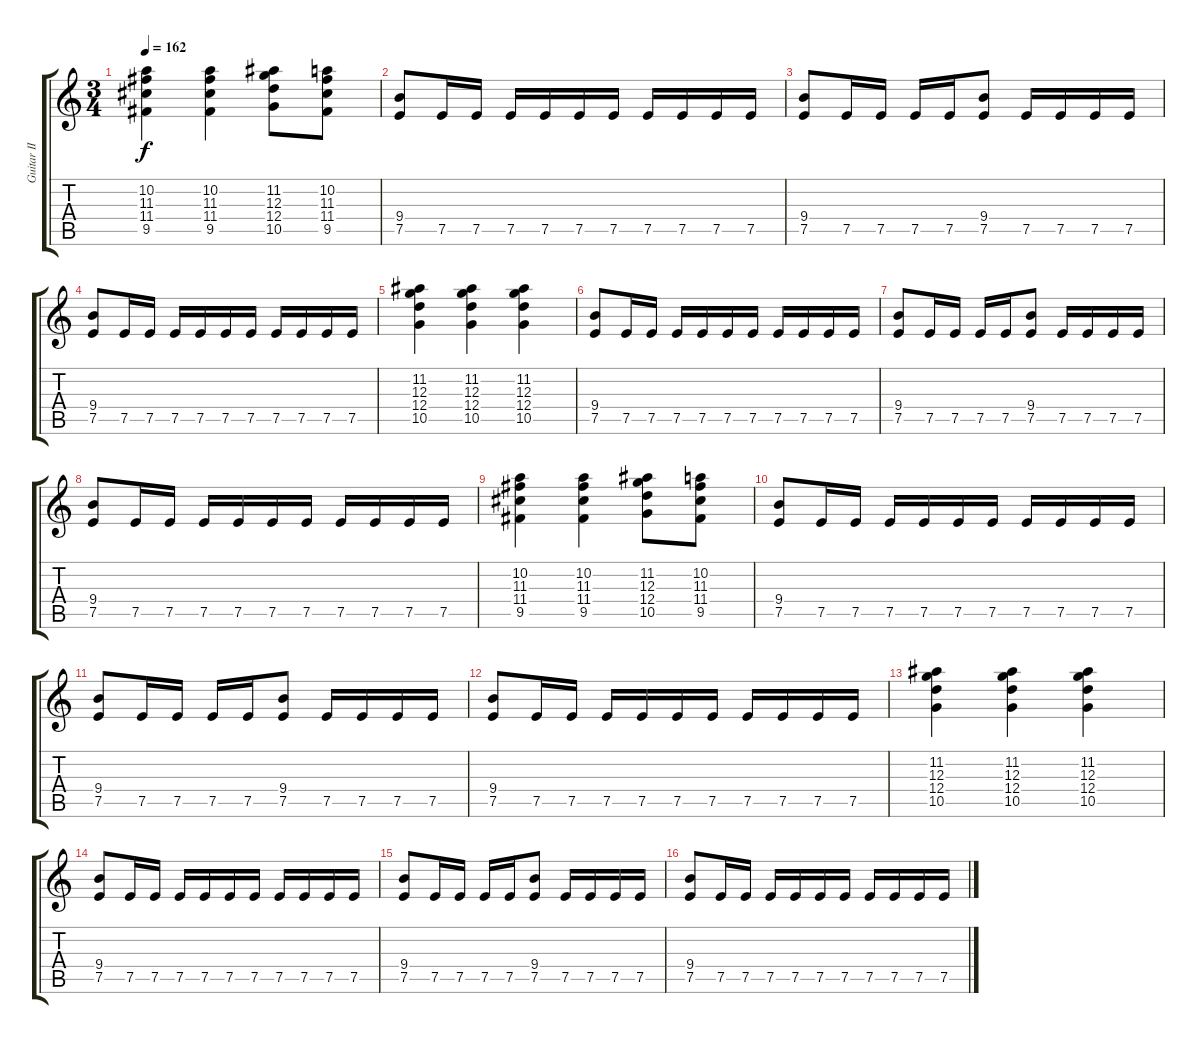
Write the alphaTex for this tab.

\track ("Guitar II" "Guitar II") {instrument distortionguitar}
\staff {score tabs}
\tuning (E4 B3 G3 D3 A2 E2) {hide}
\ts (3 4)
\tempo 162
\clef g2
\ks c
(10.2 11.3 11.4 9.5).4{dy f} (10.2 11.3 11.4 9.5).4 (11.2 12.3 12.4 10.5).8 (10.2 11.3 11.4 9.5).8 |
(9.4 7.5).8 7.5.16 7.5.16 7.5.16 7.5.16 7.5.16 7.5.16 7.5.16 7.5.16 7.5.16 7.5.16 |
(9.4 7.5).8 7.5.16 7.5.16 7.5.16 7.5.16 (9.4 7.5).8 7.5.16 7.5.16 7.5.16 7.5.16 |
(9.4 7.5).8 7.5.16 7.5.16 7.5.16 7.5.16 7.5.16 7.5.16 7.5.16 7.5.16 7.5.16 7.5.16 |
(11.2 12.3 12.4 10.5).4 (11.2 12.3 12.4 10.5).4 (11.2 12.3 12.4 10.5).4 |
(9.4 7.5).8 7.5.16 7.5.16 7.5.16 7.5.16 7.5.16 7.5.16 7.5.16 7.5.16 7.5.16 7.5.16 |
(9.4 7.5).8 7.5.16 7.5.16 7.5.16 7.5.16 (9.4 7.5).8 7.5.16 7.5.16 7.5.16 7.5.16 |
(9.4 7.5).8 7.5.16 7.5.16 7.5.16 7.5.16 7.5.16 7.5.16 7.5.16 7.5.16 7.5.16 7.5.16 |
(10.2 11.3 11.4 9.5).4 (10.2 11.3 11.4 9.5).4 (11.2 12.3 12.4 10.5).8 (10.2 11.3 11.4 9.5).8 |
(9.4 7.5).8 7.5.16 7.5.16 7.5.16 7.5.16 7.5.16 7.5.16 7.5.16 7.5.16 7.5.16 7.5.16 |
(9.4 7.5).8 7.5.16 7.5.16 7.5.16 7.5.16 (9.4 7.5).8 7.5.16 7.5.16 7.5.16 7.5.16 |
(9.4 7.5).8 7.5.16 7.5.16 7.5.16 7.5.16 7.5.16 7.5.16 7.5.16 7.5.16 7.5.16 7.5.16 |
(11.2 12.3 12.4 10.5).4 (11.2 12.3 12.4 10.5).4 (11.2 12.3 12.4 10.5).4 |
(9.4 7.5).8 7.5.16 7.5.16 7.5.16 7.5.16 7.5.16 7.5.16 7.5.16 7.5.16 7.5.16 7.5.16 |
(9.4 7.5).8 7.5.16 7.5.16 7.5.16 7.5.16 (9.4 7.5).8 7.5.16 7.5.16 7.5.16 7.5.16 |
(9.4 7.5).8 7.5.16 7.5.16 7.5.16 7.5.16 7.5.16 7.5.16 7.5.16 7.5.16 7.5.16 7.5.16
